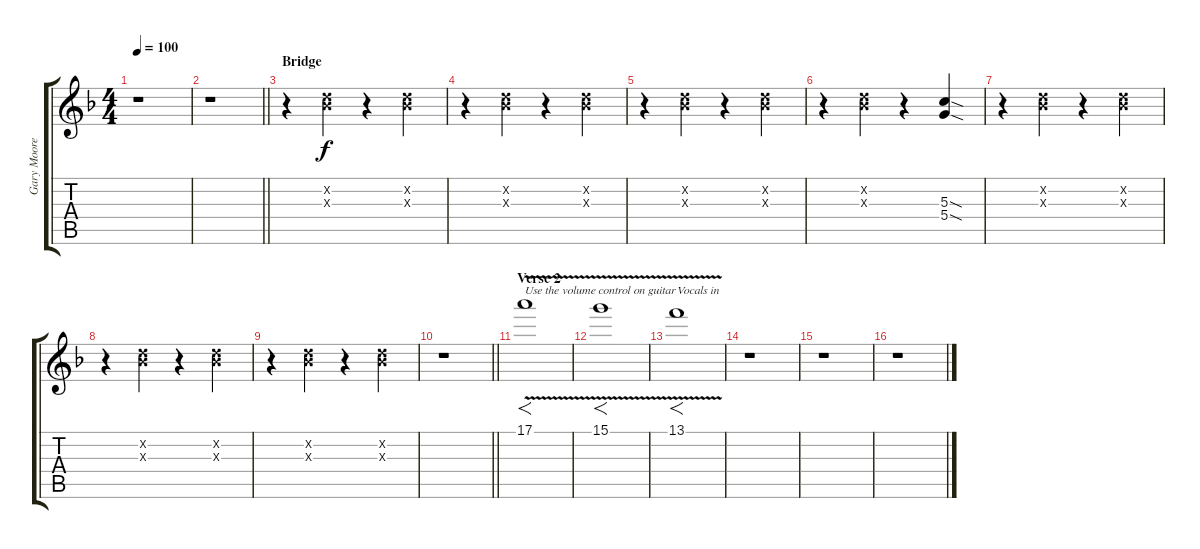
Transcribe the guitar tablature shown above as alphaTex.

\track ("Gary Moore" "Gary Moore") {instrument overdrivenguitar}
\staff {score tabs}
\tuning (E4 B3 G3 D3 A2 E2) {hide}
\ts (4 4)
\tempo 100
\clef g2
\ks f
r.1{dy mp} |
\barLineRight lightlight
r.1 |
\section ("" "Bridge")
r.4 (3.2{x} 3.3{x}).4{dy f} r.4 (3.2{x} 3.3{x}).4 |
r.4 (3.2{x} 3.3{x}).4 r.4 (3.2{x} 3.3{x}).4 |
r.4 (3.2{x} 3.3{x}).4 r.4 (3.2{x} 3.3{x}).4 |
r.4 (3.2{x} 3.3{x}).4 r.4 (5.3{sod} 5.4{sod}).4 |
r.4 (3.2{x} 3.3{x}).4 r.4 (3.2{x} 3.3{x}).4 |
r.4 (3.2{x} 3.3{x}).4 r.4 (3.2{x} 3.3{x}).4 |
r.4 (3.2{x} 3.3{x}).4 r.4 (3.2{x} 3.3{x}).4 |
\barLineRight lightlight
r.1 |
\section ("" "Verse 2")
17.1{v}.1{f txt "Use the volume control on guitar"} |
15.1{v}.1{f} |
13.1{v}.1{f txt "Vocals in"} |
r.1 |
r.1 |
r.1
